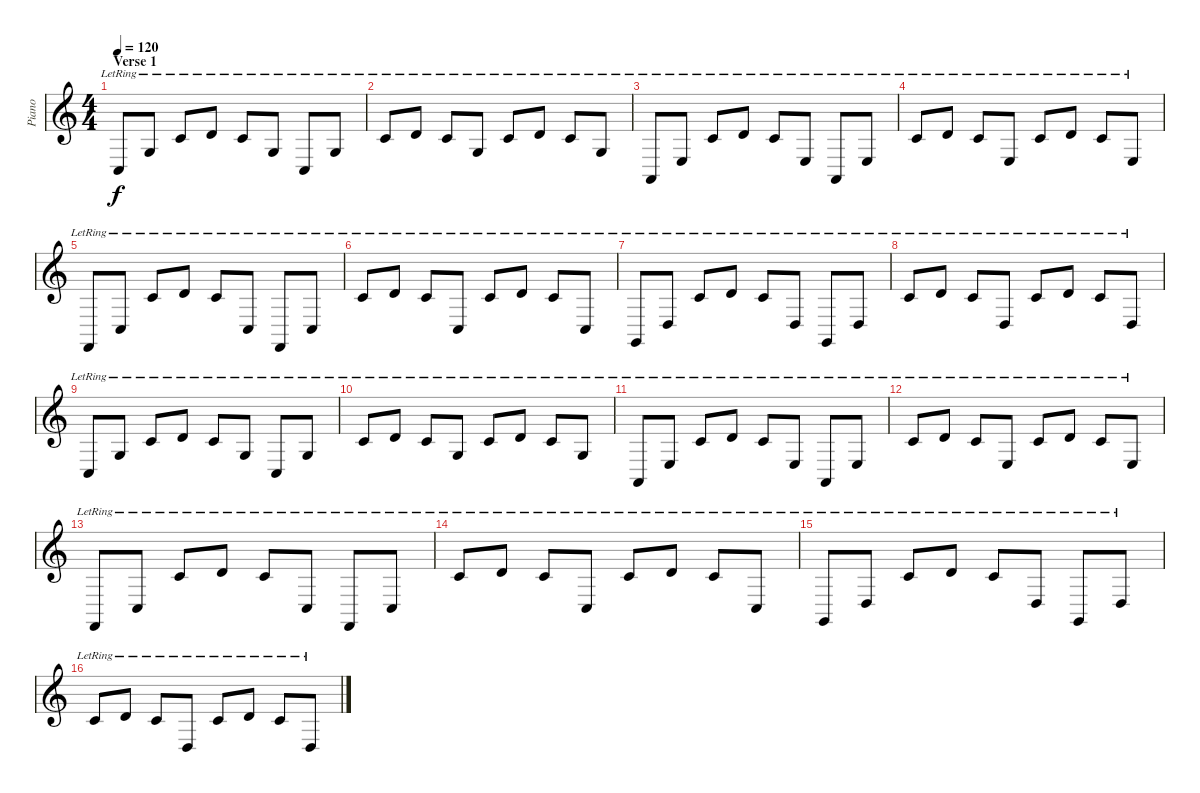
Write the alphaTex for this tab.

\track ("Piano" "Piano") {instrument electricgrandpiano}
\staff {score}
\tuning (E4 B3 G3 D3 A2 E2) {hide}
\ts (4 4)
\section ("" "Verse 1")
\tempo 120
\clef g2
\ks c
3.5{lr}.8{dy f} 0.3{lr}.8 1.2{lr}.8 3.2{lr}.8 1.2{lr}.8 0.3{lr}.8 3.5{lr}.8 0.3{lr}.8 |
1.2{lr}.8 3.2{lr}.8 1.2{lr}.8 0.3{lr}.8 1.2{lr}.8 3.2{lr}.8 1.2{lr}.8 0.3{lr}.8 |
0.5{lr}.8 2.4{lr}.8 1.2{lr}.8 3.2{lr}.8 1.2{lr}.8 2.4{lr}.8 0.5{lr}.8 2.4{lr}.8 |
1.2{lr}.8 3.2{lr}.8 1.2{lr}.8 2.4{lr}.8 1.2{lr}.8 3.2{lr}.8 1.2{lr}.8 2.4{lr}.8 |
1.6{lr}.8 3.5{lr}.8 1.2{lr}.8 3.2{lr}.8 1.2{lr}.8 3.5{lr}.8 1.6{lr}.8 3.5{lr}.8 |
1.2{lr}.8 3.2{lr}.8 1.2{lr}.8 3.5{lr}.8 1.2{lr}.8 3.2{lr}.8 1.2{lr}.8 3.5{lr}.8 |
3.6{lr}.8 0.4{lr}.8 1.2{lr}.8 3.2{lr}.8 1.2{lr}.8 0.4{lr}.8 3.6{lr}.8 0.4{lr}.8 |
1.2{lr}.8 3.2{lr}.8 1.2{lr}.8 0.4{lr}.8 1.2{lr}.8 3.2{lr}.8 1.2{lr}.8 0.4{lr}.8 |
3.5{lr}.8 0.3{lr}.8 1.2{lr}.8 3.2{lr}.8 1.2{lr}.8 0.3{lr}.8 3.5{lr}.8 0.3{lr}.8 |
1.2{lr}.8 3.2{lr}.8 1.2{lr}.8 0.3{lr}.8 1.2{lr}.8 3.2{lr}.8 1.2{lr}.8 0.3{lr}.8 |
0.5{lr}.8 2.4{lr}.8 1.2{lr}.8 3.2{lr}.8 1.2{lr}.8 2.4{lr}.8 0.5{lr}.8 2.4{lr}.8 |
1.2{lr}.8 3.2{lr}.8 1.2{lr}.8 2.4{lr}.8 1.2{lr}.8 3.2{lr}.8 1.2{lr}.8 2.4{lr}.8 |
1.6{lr}.8 3.5{lr}.8 1.2{lr}.8 3.2{lr}.8 1.2{lr}.8 3.5{lr}.8 1.6{lr}.8 3.5{lr}.8 |
1.2{lr}.8 3.2{lr}.8 1.2{lr}.8 3.5{lr}.8 1.2{lr}.8 3.2{lr}.8 1.2{lr}.8 3.5{lr}.8 |
3.6{lr}.8 0.4{lr}.8 1.2{lr}.8 3.2{lr}.8 1.2{lr}.8 0.4{lr}.8 3.6{lr}.8 0.4{lr}.8 |
1.2{lr}.8 3.2{lr}.8 1.2{lr}.8 0.4{lr}.8 1.2{lr}.8 3.2{lr}.8 1.2{lr}.8 0.4{lr}.8
